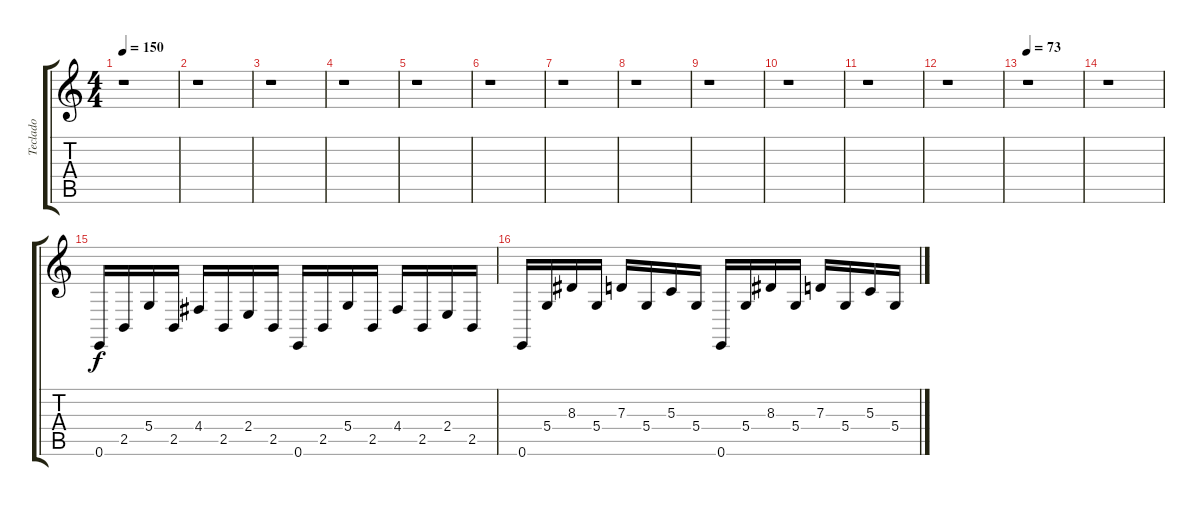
\track ("Teclado" "Teclado") {instrument acousticgrandpiano}
\staff {score tabs}
\tuning (E4 B3 G3 D3 A2 E2) {hide}
\ts (4 4)
\tempo 150
\clef g2
\ks c
r.1{dy f} |
r.1 |
r.1 |
r.1 |
r.1 |
r.1 |
r.1 |
r.1 |
r.1 |
r.1 |
r.1 |
r.1 |
\tempo 73
r.1 |
r.1 |
0.6.16 2.5.16 5.4.16 2.5.16 4.4.16 2.5.16 2.4.16 2.5.16 0.6.16 2.5.16 5.4.16 2.5.16 4.4.16 2.5.16 2.4.16 2.5.16 |
0.6.16 5.4.16 8.3.16 5.4.16 7.3.16 5.4.16 5.3.16 5.4.16 0.6.16 5.4.16 8.3.16 5.4.16 7.3.16 5.4.16 5.3.16 5.4.16
